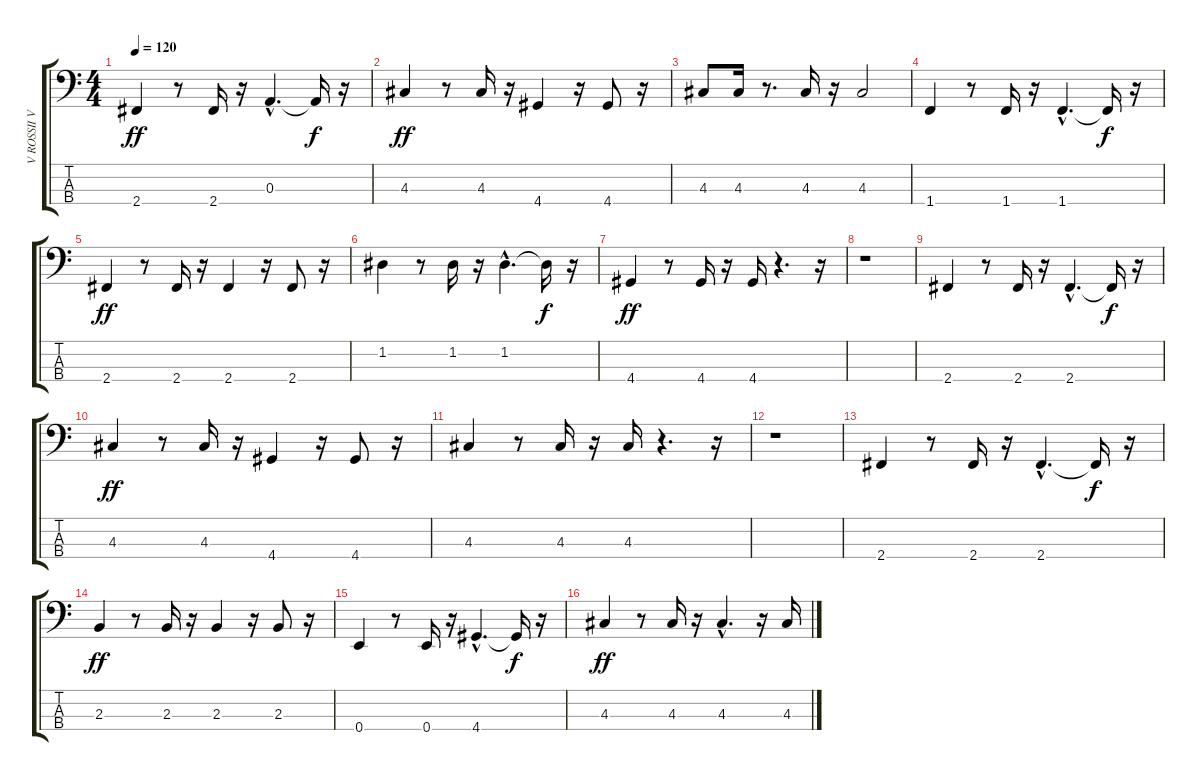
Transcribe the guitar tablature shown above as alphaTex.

\track ("V ROSSII VECHERA     " "V ROSSII V") {instrument electricbassfinger}
\staff {score tabs}
\tuning (G2 D2 A1 E1) {hide}
\ts (4 4)
\tempo 120
\clef f4
\ks c
2.4.4{dy ff} r.8 2.4.16 r.16 0.3{hac}.4{d} 0.3{t}.16{dy f} r.16 |
4.3.4{dy ff} r.8 4.3.16 r.16 4.4.4 r.16 4.4.8 r.16 |
4.3.8 4.3.16 r.8{d} 4.3.16 r.16 4.3.2 |
1.4.4 r.8 1.4.16 r.16 1.4{hac}.4{d} 1.4{t}.16{dy f} r.16 |
2.4.4{dy ff} r.8 2.4.16 r.16 2.4.4 r.16 2.4.8 r.16 |
1.2.4 r.8 1.2.16 r.16 1.2{hac}.4{d} 1.2{t}.16{dy f} r.16 |
4.4.4{dy ff} r.8 4.4.16 r.16 4.4.16 r.4{d} r.16 |
r.1 |
2.4.4 r.8 2.4.16 r.16 2.4{hac}.4{d} 2.4{t}.16{dy f} r.16 |
4.3.4{dy ff} r.8 4.3.16 r.16 4.4.4 r.16 4.4.8 r.16 |
4.3.4 r.8 4.3.16 r.16 4.3.16 r.4{d} r.16 |
r.1 |
2.4.4 r.8 2.4.16 r.16 2.4{hac}.4{d} 2.4{t}.16{dy f} r.16 |
2.3.4{dy ff} r.8 2.3.16 r.16 2.3.4 r.16 2.3.8 r.16 |
0.4.4 r.8 0.4.16 r.16 4.4{hac}.4{d} 4.4{t}.16{dy f} r.16 |
4.3.4{dy ff} r.8 4.3.16 r.16 4.3{hac}.4{d} r.16 4.3.16
